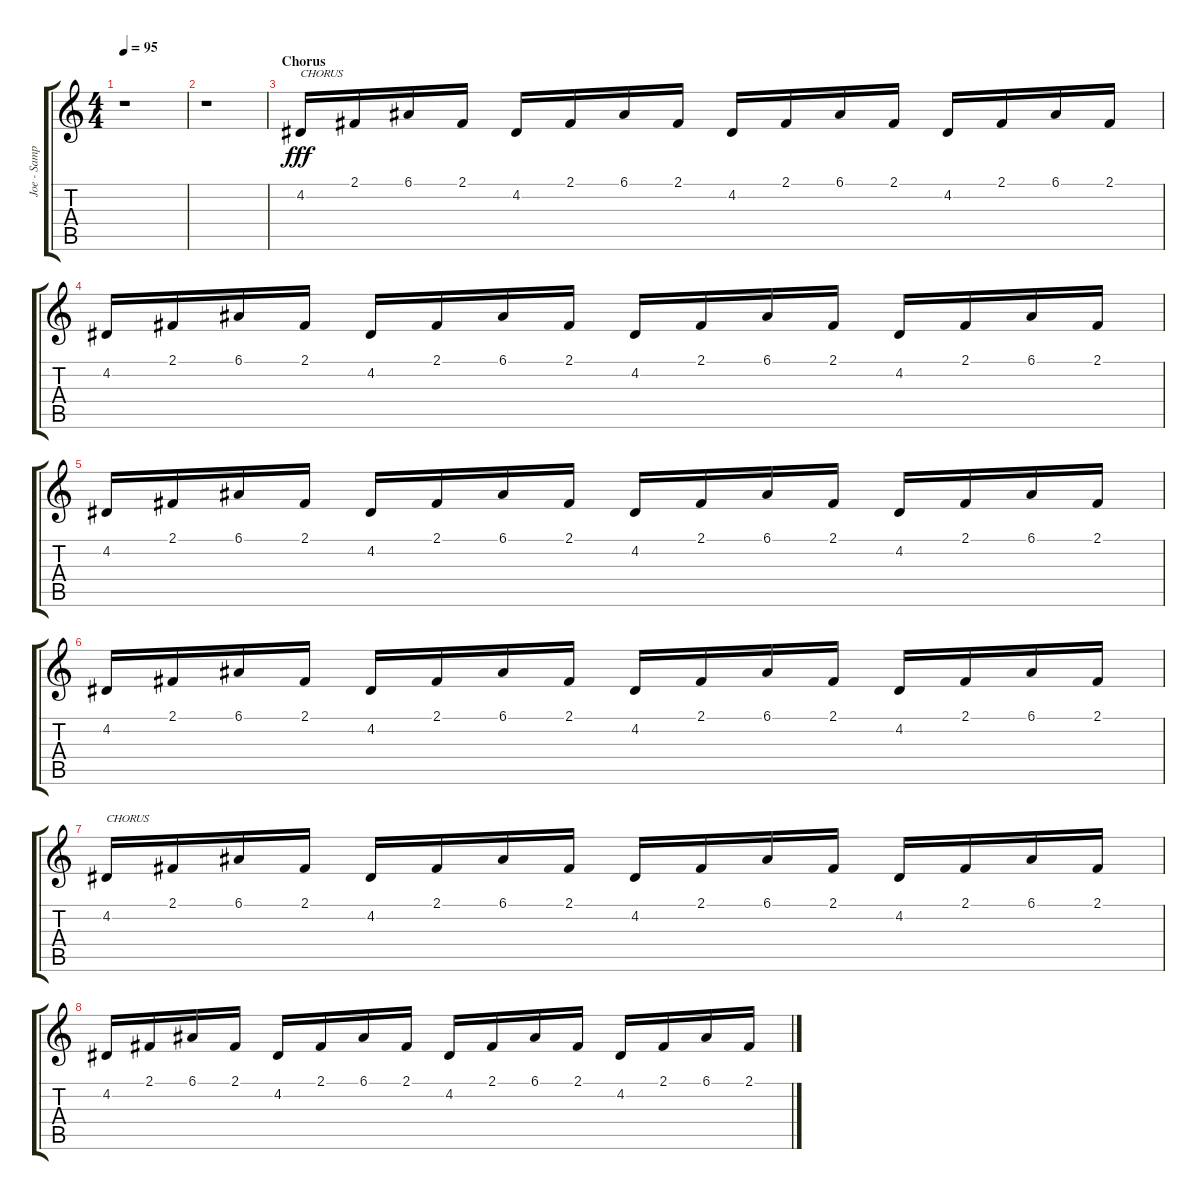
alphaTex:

\track ("Joe - Sample" "Joe - Samp") {instrument lead1square}
\staff {score tabs}
\tuning (E4 B3 G3 D3 A2 E2) {hide}
\ts (4 4)
\tempo 95
\clef g2
\ks c
r.1{dy fff} |
r.1 |
\section ("" "Chorus")
4.2.16{txt "CHORUS"} 2.1.16 6.1.16 2.1.16 4.2.16 2.1.16 6.1.16 2.1.16 4.2.16 2.1.16 6.1.16 2.1.16 4.2.16 2.1.16 6.1.16 2.1.16 |
4.2.16 2.1.16 6.1.16 2.1.16 4.2.16 2.1.16 6.1.16 2.1.16 4.2.16 2.1.16 6.1.16 2.1.16 4.2.16 2.1.16 6.1.16 2.1.16 |
4.2.16 2.1.16 6.1.16 2.1.16 4.2.16 2.1.16 6.1.16 2.1.16 4.2.16 2.1.16 6.1.16 2.1.16 4.2.16 2.1.16 6.1.16 2.1.16 |
4.2.16 2.1.16 6.1.16 2.1.16 4.2.16 2.1.16 6.1.16 2.1.16 4.2.16 2.1.16 6.1.16 2.1.16 4.2.16 2.1.16 6.1.16 2.1.16 |
4.2.16{txt "CHORUS"} 2.1.16 6.1.16 2.1.16 4.2.16 2.1.16 6.1.16 2.1.16 4.2.16 2.1.16 6.1.16 2.1.16 4.2.16 2.1.16 6.1.16 2.1.16 |
4.2.16 2.1.16 6.1.16 2.1.16 4.2.16 2.1.16 6.1.16 2.1.16 4.2.16 2.1.16 6.1.16 2.1.16 4.2.16 2.1.16 6.1.16 2.1.16
